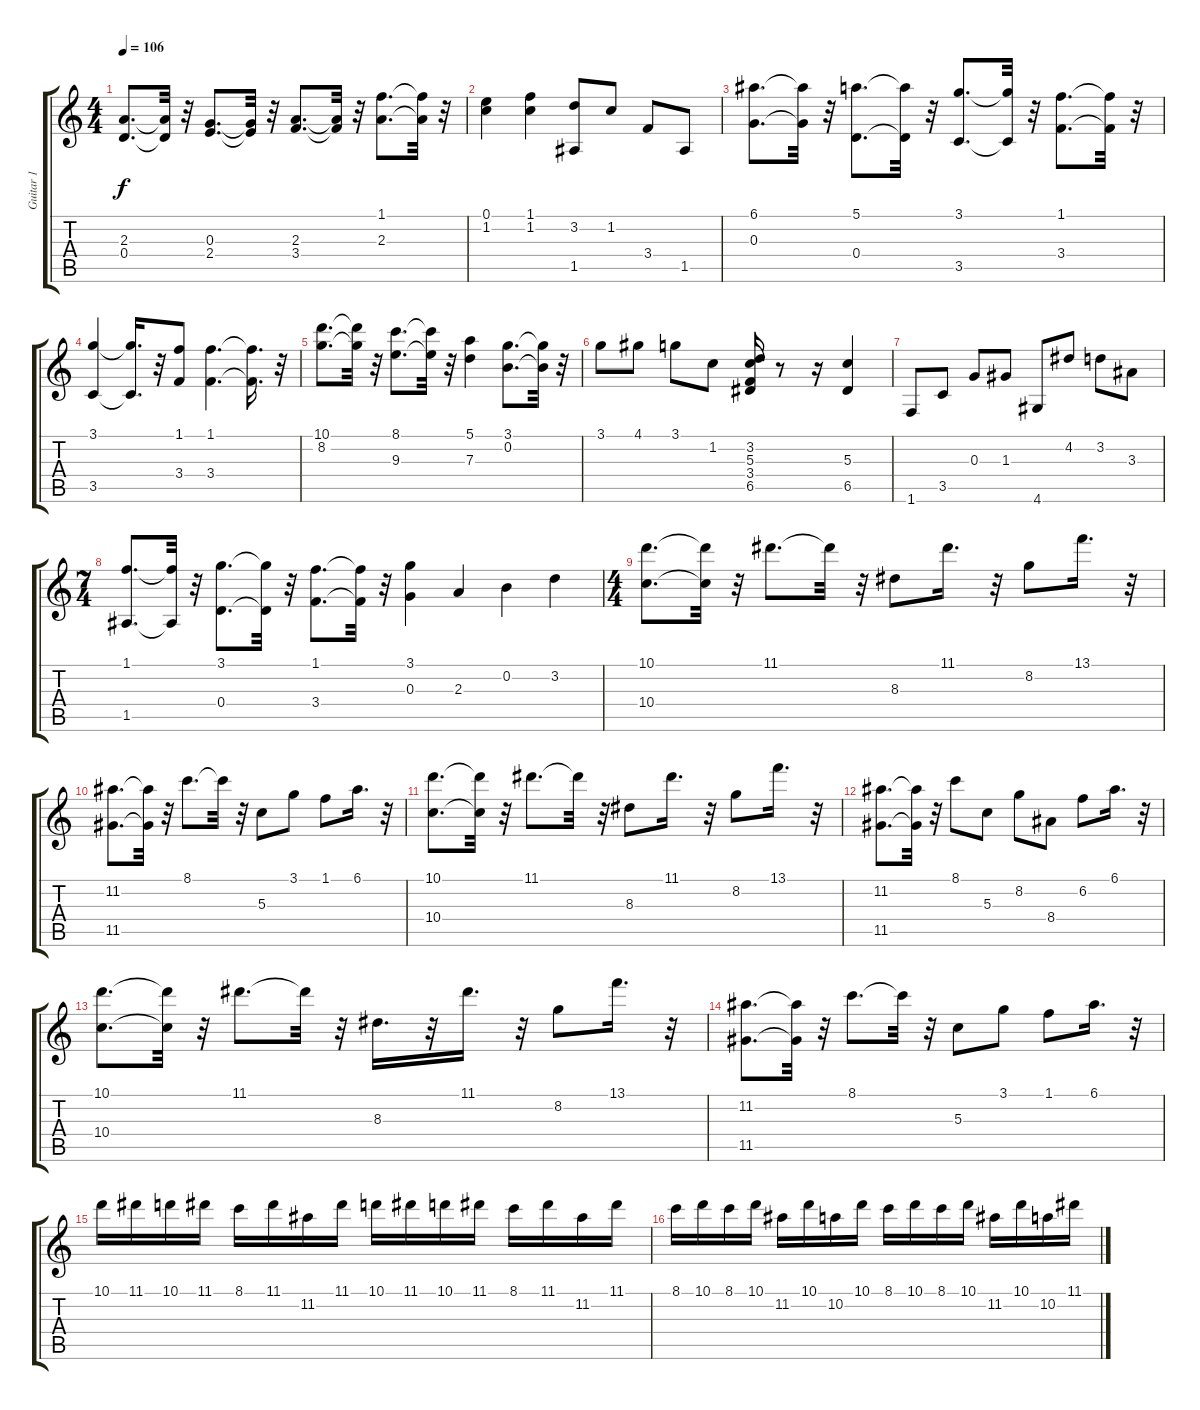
\track ("Guitar 1" "Guitar 1") {instrument acousticguitarsteel}
\staff {score tabs}
\tuning (E4 B3 G3 D3 A2 E2) {hide}
\ts (4 4)
\tempo 106
\clef g2
\ks c
(2.3 0.4).8{d dy f} (2.3{t} 0.4{t}).32 r.32 (0.3 2.4).8{d} (0.3{t} 2.4{t}).32 r.32 (2.3 3.4).8{d} (2.3{t} 3.4{t}).32 r.32 (1.1 2.3).8{d} (1.1{t} 2.3{t}).32 r.32 |
(0.1 1.2).4 (1.1 1.2).4 (3.2 1.5).8 1.2.8 3.4.8 1.5.8 |
(6.1 0.3).8{d} (6.1{t} 0.3{t}).32 r.32 (5.1 0.4).8{d} (5.1{t} 0.4{t}).32 r.32 (3.1 3.5).8{d} (3.1{t} 3.5{t}).32 r.32 (1.1 3.4).8{d} (1.1{t} 3.4{t}).32 r.32 |
(3.1 3.5).4 (3.1{t} 3.5{t}).16{d} r.32 (1.1 3.4).8 (1.1 3.4).4{d} (1.1{t} 3.4{t}).16{d} r.32 |
(10.1 8.2).8{d} (10.1{t} 8.2{t}).32 r.32 (8.1 9.3).8{d} (8.1{t} 9.3{t}).32 r.32 (5.1 7.3).4 (3.1 0.2).8{d} (3.1{t} 0.2{t}).32 r.32 |
3.1.8 4.1.8 3.1.8 1.2.8 (3.2 5.3 3.4 6.5).16 r.8 r.16 (5.3 6.5).4 |
1.6.8 3.5.8 0.3.8 1.3.8 4.6.8 4.2.8 3.2.8 3.3.8 |
\ts (7 4)
(1.1 1.5).8{d} (1.1{t} 1.5{t}).32 r.32 (3.1 0.4).8{d} (3.1{t} 0.4{t}).32 r.32 (1.1 3.4).8{d} (1.1{t} 3.4{t}).32 r.32 (3.1 0.3).4 2.3.4 0.2.4 3.2.4 |
\ts (4 4)
(10.1 10.4).8{d} (10.1{t} 10.4{t}).32 r.32 11.1.8{d} 11.1{t}.32 r.32 8.3.8 11.1.16{d} r.32 8.2.8 13.1.16{d} r.32 |
(11.2 11.5).8{d} (11.2{t} 11.5{t}).32 r.32 8.1.8{d} 8.1{t}.32 r.32 5.3.8 3.1.8 1.1.8 6.1.16{d} r.32 |
(10.1 10.4).8{d} (10.1{t} 10.4{t}).32 r.32 11.1.8{d} 11.1{t}.32 r.32 8.3.8 11.1.16{d} r.32 8.2.8 13.1.16{d} r.32 |
(11.2 11.5).8{d} (11.2{t} 11.5{t}).32 r.32 8.1.8 5.3.8 8.2.8 8.4.8 6.2.8 6.1.16{d} r.32 |
(10.1 10.4).8{d} (10.1{t} 10.4{t}).32 r.32 11.1.8{d} 11.1{t}.32 r.32 8.3.16{d} r.32 11.1.16{d} r.32 8.2.8 13.1.16{d} r.32 |
(11.2 11.5).8{d} (11.2{t} 11.5{t}).32 r.32 8.1.8{d} 8.1{t}.32 r.32 5.3.8 3.1.8 1.1.8 6.1.16{d} r.32 |
10.1.16 11.1.16 10.1.16 11.1.16 8.1.16 11.1.16 11.2.16 11.1.16 10.1.16 11.1.16 10.1.16 11.1.16 8.1.16 11.1.16 11.2.16 11.1.16 |
8.1.16 10.1.16 8.1.16 10.1.16 11.2.16 10.1.16 10.2.16 10.1.16 8.1.16 10.1.16 8.1.16 10.1.16 11.2.16 10.1.16 10.2.16 11.1.16
